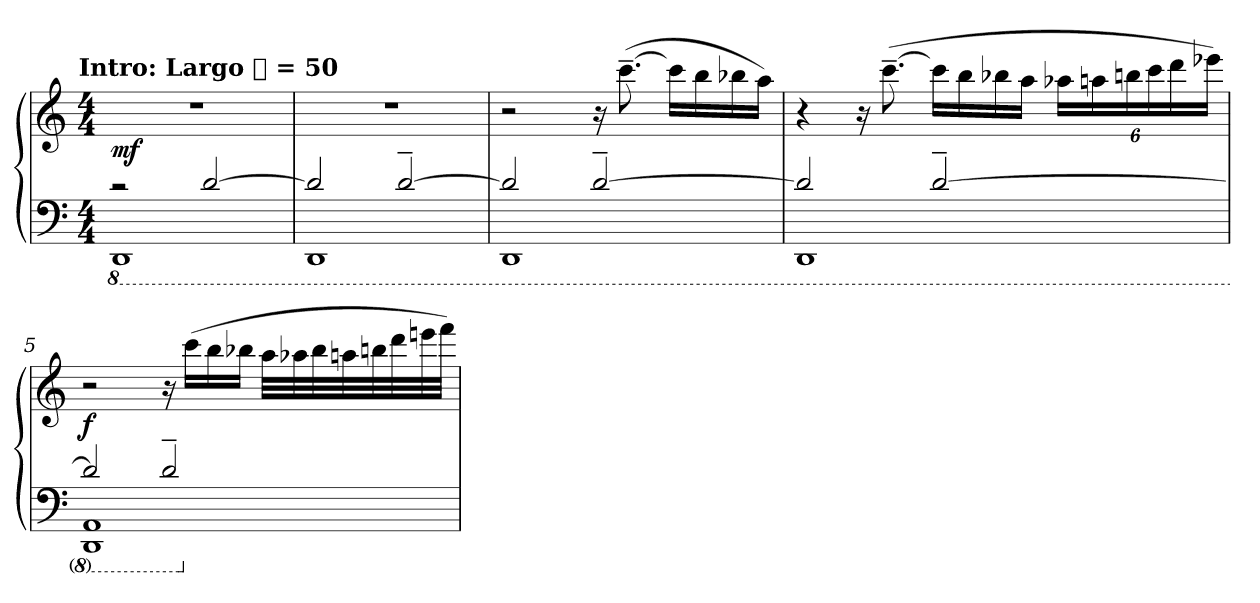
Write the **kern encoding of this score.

**kern	**kern	**dynam
*part1	*part1	*part1
*staff2	*staff1	*staff1/2
*clefF4	*clefG2	*
*k[]	*k[]	*
!!LO:TX:omd:t=Intro&colon; Largo 𝅘𝅥 = 50
*M4/4	*M4/4	*
*MM50	*MM50	*
*8ba	*	*
=1	=1	=1
*^	*	*
!	!	!	!LO:DY:b
2r	1DDD	1r	mf
[2D/	.	.	.
=2	=2	=2	=2
2D/]	1DDD	1r	.
[2D~/	.	.	.
=3	=3	=3	=3
2D/]	1DDD	2r	.
[2D~/	.	16r	.
.	.	(>[8.ccc~\	.
.	.	16ccc\LL]	.
.	.	16bb\	.
.	.	16bb-X\	.
.	.	16aa\JJ)	.
=4	=4	=4	=4
2D/]	1DDD	4r	.
.	.	16r	.
.	.	(>[8.ccc~\	.
[2D~/	.	16ccc\LL]	.
.	.	16bb\	.
.	.	16bb-X\	.
.	.	16aa\JJ	.
*	*	*Xbrackettup	*
.	.	24aa-X\LL	.
.	.	24aan\	.
.	.	24bbn\	.
.	.	24ccc\	.
.	.	24ddd\	.
.	.	24eee-X\JJ)	.
!!LO:LB:g=z
=5	=5	=5	=5
!	!	!	!LO:DY:b
2D/]	1DDD 1AAA	2r	f
2D~/	.	16r	.
.	.	(>16ccc\LL	.
.	.	16bb\	.
.	.	16bb-X\JJ	.
.	.	32aa\LLL	.
.	.	32aa-X\	.
.	.	32bb-\	.
.	.	32aan\	.
.	.	32bbn\	.
.	.	32ddd\	.
.	.	32eeen\	.
.	.	32fff\JJJ)	.
*v	*v	*	*
*X8ba	*	*
=	=	=
*-	*-	*-
